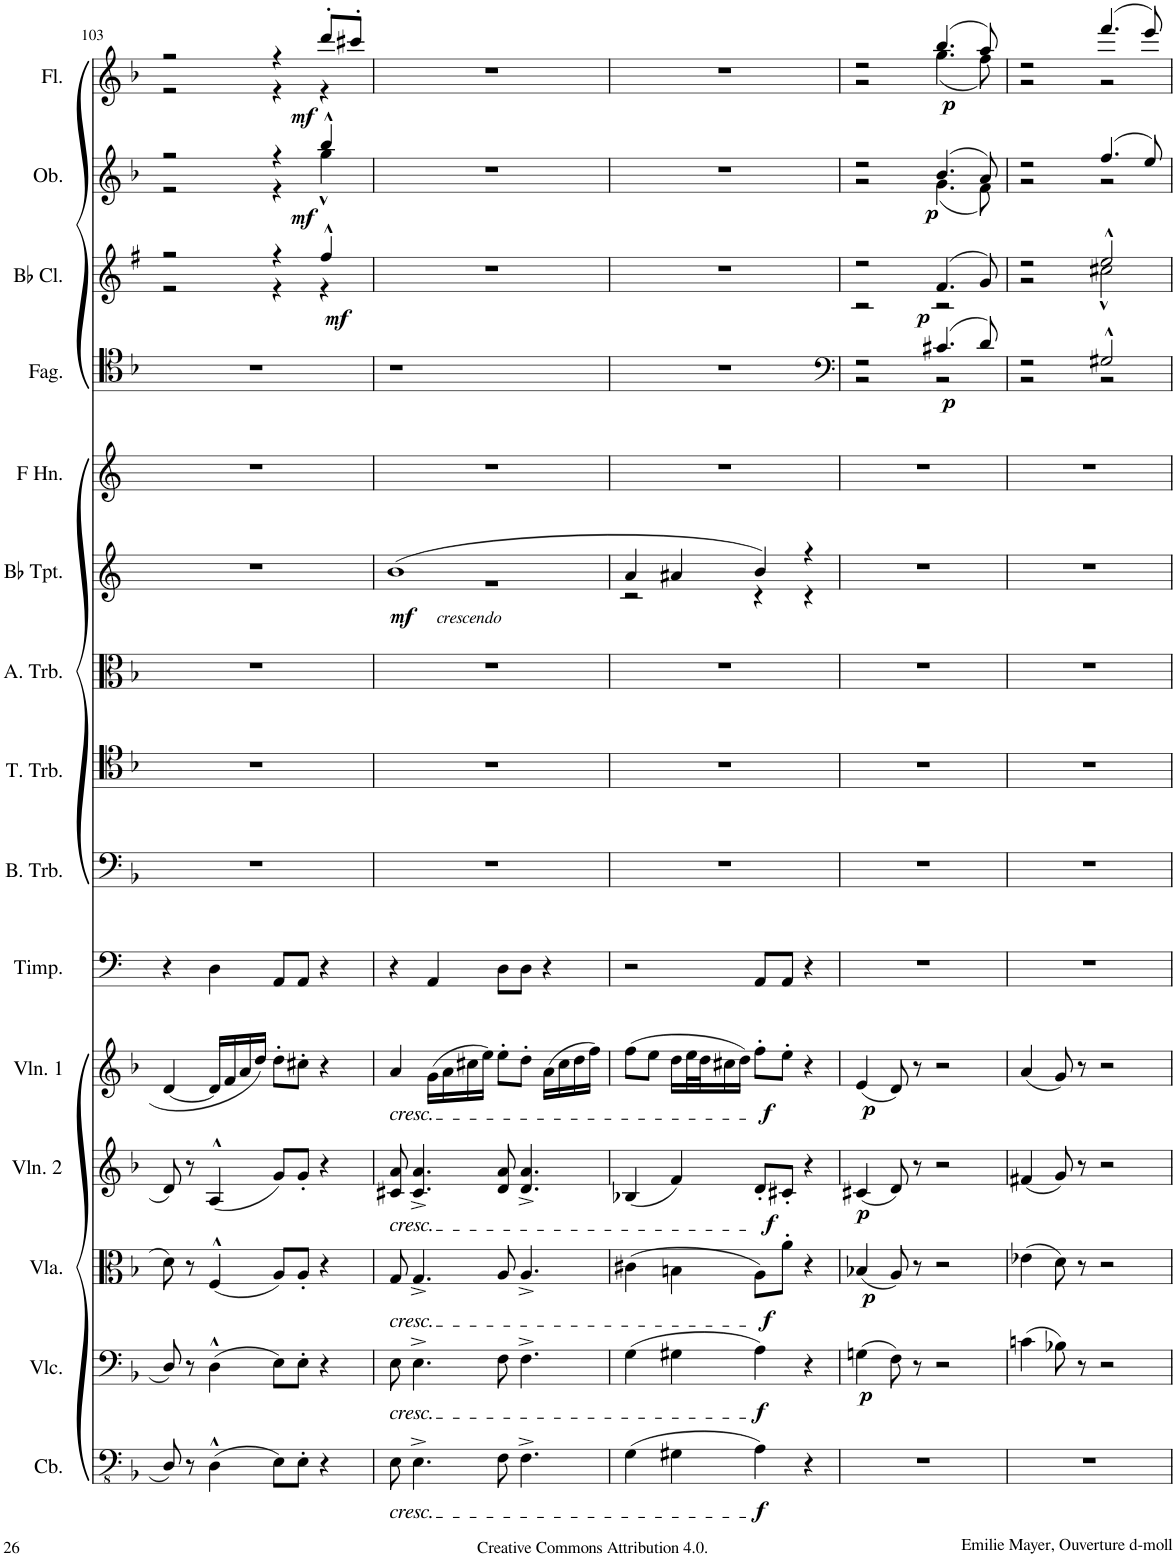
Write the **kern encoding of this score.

**kern	**dynam	**kern	**dynam	**kern	**dynam	**kern	**dynam	**kern	**dynam	**kern	**kern	**kern	**kern	**kern	**dynam	**kern	**kern	**dynam	**kern	**dynam	**kern	**dynam	**kern	**dynam
*part15	*part15	*part14	*part14	*part13	*part13	*part12	*part12	*part11	*part11	*part10	*part9	*part8	*part7	*part6	*part6	*part5	*part4	*part4	*part3	*part3	*part2	*part2	*part1	*part1
*staff15	*staff15	*staff14	*staff14	*staff13	*staff13	*staff12	*staff12	*staff11	*staff11	*staff10	*staff9	*staff8	*staff7	*staff6	*staff6	*staff5	*staff4	*staff4	*staff3	*staff3	*staff2	*staff2	*staff1	*staff1
*I"Contrabass	*	*I"Violoncello	*	*I"Viola	*	*I"Violino 2	*	*I"Violino 1	*	*I"Timpani in D, A	*I"Trombone Basso	*I"Trombone Tenore	*I"Trombone Alto	*I"Trombe in Bb	*	*I"Corni in F	*I"Fagotti	*	*I"Clarinetti in Bb	*	*I"Oboi	*	*I"Flauti	*
*I'Cb.	*	*I'Vlc.	*	*I'Vla.	*	*I'Vln. 2	*	*I'Vln. 1	*	*I'Timp.	*	*	*	*	*	*	*I'Fag.	*	*	*	*I'Ob.	*	*I'Fl.	*
!!LO:PB:g=z
*clefFv4	*	*clefF4	*	*clefC3	*	*clefG2	*	*clefG2	*	*clefF4	*clefF4	*clefC4	*clefC3	*clefG2	*	*clefG2	*clefC4	*	*clefG2	*	*clefG2	*	*clefG2	*
*Trd7c12	*	*	*	*	*	*	*	*	*	*	*	*	*	*Trd1c2	*	*Trd4c7	*	*	*Trd1c2	*	*	*	*	*
*k[b-]	*	*k[b-]	*	*k[b-]	*	*k[b-]	*	*k[b-]	*	*k[b-]	*k[b-]	*k[b-]	*k[b-]	*k[f#]	*	*k[]	*k[b-]	*	*k[f#]	*	*k[b-]	*	*k[b-]	*
*M4/4	*	*M4/4	*	*M4/4	*	*M4/4	*	*M4/4	*	*M4/4	*M4/4	*M4/4	*M4/4	*M4/4	*	*M4/4	*M4/4	*	*M4/4	*	*M4/4	*	*M4/4	*
*met(c)	*	*met(c)	*	*met(c)	*	*met(c)	*	*met(c)	*	*met(c)	*met(c)	*met(c)	*met(c)	*met(c)	*	*met(c)	*met(c)	*	*met(c)	*	*met(c)	*	*met(c)	*
=103	=103	=103	=103	=103	=103	=103	=103	=103	=103	=103	=103	=103	=103	=103	=103	=103	=103	=103	=103	=103	=103	=103	=103	=103
*	*	*	*	*	*	*	*	*	*	*	*	*	*	*	*	*	*	*	*^	*	*^	*	*^	*
8DD/	.	8D/	.	8d\	.	8d/	.	[4d/	.	4r	1r	1r	1r	1r	.	1r	1r	.	2r	2r	.	2r	2r	.	2r	2r	.
8r	.	8r	.	8r	.	8r	.	.	.	.	.	.	.	.	.	.	.	.	.	.	.	.	.	.	.	.	.
(4DD^^\	.	(4D^^\	.	(4F^^/	.	(4A^^/	.	16d/LL]	.	4D\	.	.	.	.	.	.	.	.	.	.	.	.	.	.	.	.	.
.	.	.	.	.	.	.	.	16f/	.	.	.	.	.	.	.	.	.	.	.	.	.	.	.	.	.	.	.
.	.	.	.	.	.	.	.	16a/	.	.	.	.	.	.	.	.	.	.	.	.	.	.	.	.	.	.	.
.	.	.	.	.	.	.	.	16dd/JJ	.	.	.	.	.	.	.	.	.	.	.	.	.	.	.	.	.	.	.
8EE\L)	.	8E\L)	.	8A/L)	.	8g/L)	.	8dd'\L	.	8AA/L	.	.	.	.	.	.	.	.	4r	4r	.	4r	4r	.	4r	4r	.
8EE'\J	.	8E'\J	.	8A'/J	.	8g'/J	.	8cc#X'\J	.	8AA/J	.	.	.	.	.	.	.	.	.	.	.	.	.	.	.	.	.
!	!	!	!	!	!	!	!	!	!	!	!	!	!	!	!	!	!	!	!	!	!LO:DY:b	!	!	!LO:DY:b	!	!	!LO:DY:b
4r	.	4r	.	4r	.	4r	.	4r	.	4r	.	.	.	.	.	.	.	.	4ff#^^/	4r	mf	4bb-^^/	4gg^^\	mf	8ddd'/L	4r	mf
.	.	.	.	.	.	.	.	.	.	.	.	.	.	.	.	.	.	.	.	.	.	.	.	.	8ccc#X'/J	.	.
*	*	*	*	*	*	*	*	*	*	*	*	*	*	*	*	*	*	*	*v	*v	*	*	*	*	*v	*v	*
*	*	*	*	*	*	*	*	*	*	*	*	*	*	*	*	*	*	*	*	*	*v	*v	*	*	*
=104	=104	=104	=104	=104	=104	=104	=104	=104	=104	=104	=104	=104	=104	=104	=104	=104	=104	=104	=104	=104	=104	=104	=104	=104
*	*	*	*	*	*	*	*	*	*	*	*	*	*	*^	*	*	*	*	*	*	*	*	*	*
!	!	!	!	!	!	!	!	!LO:TX:b:i:t=cresc.	!	!	!	!	!	!	!	!	!	!	!	!	!	!	!	!	!
!	!	!	!	!	!	!LO:TX:b:i:t=cresc.	!	!	!	!	!	!	!	!	!	!	!	!	!	!	!	!	!	!	!
!	!	!	!	!LO:TX:b:i:t=cresc.	!	!	!	!	!	!	!	!	!	!	!	!	!	!	!	!	!	!	!	!	!
!	!	!LO:TX:b:i:t=cresc.	!	!	!	!	!	!	!	!	!	!	!	!	!	!	!	!	!	!	!	!	!	!	!
!LO:TX:b:i:t=cresc.	!	!	!	!	!	!	!	!	!	!	!	!	!	!	!	!	!	!	!	!	!	!	!	!	!
!	!	!	!	!	!	!	!	!	!	!	!	!	!	!	!	!LO:DY:b	!	!	!	!	!	!	!	!	!
!	!	!	!	!	!	!	!	!	!	!	!	!	!	!	!	!LO:DY:n=1:b	!	!	!	!	!	!	!	!	!
8EE\	.	8E\	.	8G/	.	8c#X/ 8a/	.	4a/	.	4r	1r	1r	1r	(1b	1r	other-dynamics mf	1r	1r	.	1r	.	1r	.	1r	.
4.EE^\	.	4.E^\	.	4.G^/	.	4.c#/^ 4.a/^	.	.	.	.	.	.	.	.	.	.	.	.	.	.	.	.	.	.	.
.	.	.	.	.	.	.	.	(16g\LL	.	4AA/	.	.	.	.	.	.	.	.	.	.	.	.	.	.	.
.	.	.	.	.	.	.	.	16a\	.	.	.	.	.	.	.	.	.	.	.	.	.	.	.	.	.
.	.	.	.	.	.	.	.	16cc#X\	.	.	.	.	.	.	.	.	.	.	.	.	.	.	.	.	.
.	.	.	.	.	.	.	.	16ee\JJ)	.	.	.	.	.	.	.	.	.	.	.	.	.	.	.	.	.
8FF\	.	8F\	.	8A/	.	8d/ 8a/	.	8ee'\L	.	8D\L	.	.	.	.	.	.	.	.	.	.	.	.	.	.	.
4.FF^\	.	4.F^\	.	4.A^/	.	4.d/^ 4.a/^	.	8dd'\J	.	8D\J	.	.	.	.	.	.	.	.	.	.	.	.	.	.	.
.	.	.	.	.	.	.	.	(16a\LL	.	4r	.	.	.	.	.	.	.	.	.	.	.	.	.	.	.
.	.	.	.	.	.	.	.	16cc#\	.	.	.	.	.	.	.	.	.	.	.	.	.	.	.	.	.
.	.	.	.	.	.	.	.	16dd\	.	.	.	.	.	.	.	.	.	.	.	.	.	.	.	.	.
.	.	.	.	.	.	.	.	16ff\JJ)	.	.	.	.	.	.	.	.	.	.	.	.	.	.	.	.	.
=105	=105	=105	=105	=105	=105	=105	=105	=105	=105	=105	=105	=105	=105	=105	=105	=105	=105	=105	=105	=105	=105	=105	=105	=105	=105
(4GG\	.	(4G\	.	(4c#X\	.	(4B-X/	.	(8ff\L	.	2r	1r	1r	1r	4a/	2r	.	1r	1r	.	1r	.	1r	.	1r	.
.	.	.	.	.	.	.	.	8ee\J	.	.	.	.	.	.	.	.	.	.	.	.	.	.	.	.	.
4GG#X\	.	4G#X\	.	4Bn\	.	4f/)	.	16dd\LL	.	.	.	.	.	4a#X/	.	.	.	.	.	.	.	.	.	.	.
.	.	.	.	.	.	.	.	32ee\L	.	.	.	.	.	.	.	.	.	.	.	.	.	.	.	.	.
.	.	.	.	.	.	.	.	32dd\J	.	.	.	.	.	.	.	.	.	.	.	.	.	.	.	.	.
.	.	.	.	.	.	.	.	16cc#X\	.	.	.	.	.	.	.	.	.	.	.	.	.	.	.	.	.
.	.	.	.	.	.	.	.	16dd\JJ)	.	.	.	.	.	.	.	.	.	.	.	.	.	.	.	.	.
!	!LO:DY:b	!	!LO:DY:b	!	!LO:DY:b	!	!LO:DY:b	!	!LO:DY:b	!	!	!	!	!	!	!	!	!	!	!	!	!	!	!	!
4AA\)	f	4A\)	f	8A\L)	f	8d'/L	f	8ff'\L	f	8AA/L	.	.	.	4b/)	4r	.	.	.	.	.	.	.	.	.	.
.	.	.	.	8a'\J	.	8c#X'/J	.	8ee'\J	.	8AA/J	.	.	.	.	.	.	.	.	.	.	.	.	.	.	.
4r	.	4r	.	4r	.	4r	.	4r	.	4r	.	.	.	4r	4r	.	.	.	.	.	.	.	.	.	.
*	*	*	*	*	*	*	*	*	*	*	*	*	*	*v	*v	*	*	*	*	*	*	*	*	*	*
=106	=106	=106	=106	=106	=106	=106	=106	=106	=106	=106	=106	=106	=106	=106	=106	=106	=106	=106	=106	=106	=106	=106	=106	=106
*	*	*	*	*	*	*	*	*	*	*	*	*	*	*	*	*	*clefF4	*	*	*	*	*	*	*
*	*	*	*	*	*	*	*	*	*	*	*	*	*	*^	*	*	*^	*	*^	*	*^	*	*^	*
!	!	!	!LO:DY:b	!	!LO:DY:b	!	!LO:DY:b	!	!LO:DY:b	!	!	!	!	!	!	!	!	!	!	!	!	!	!	!	!	!	!	!	!
*	*	*	*	*	*	*	*	*	*	*	*	*	*	*v	*v	*	*	*	*	*	*	*	*	*	*	*	*	*	*
1r	.	(4Gn\	p	(4B-X/	p	(4c#X/	p	(4e/	p	1r	1r	1r	1r	1r	.	1r	2r	2r	.	2r	2r	.	2r	2r	.	2r	2r	.
.	.	8F\)	.	8A/)	.	8d/)	.	8d/)	.	.	.	.	.	.	.	.	.	.	.	.	.	.	.	.	.	.	.	.
.	.	8r	.	8r	.	8r	.	8r	.	.	.	.	.	.	.	.	.	.	.	.	.	.	.	.	.	.	.	.
!	!	!	!	!	!	!	!	!	!	!	!	!	!	!	!	!	!	!	!LO:DY:b	!	!	!LO:DY:b	!	!	!LO:DY:b	!	!	!LO:DY:b
.	.	2r	.	2r	.	2r	.	2r	.	.	.	.	.	.	.	.	(4.c#X/	2r	p	(4.f#/	2r	p	(4.b-/	(4.g\	p	(4.bb-/	(4.gg\	p
.	.	.	.	.	.	.	.	.	.	.	.	.	.	.	.	.	8d/)	.	.	8g/)	.	.	8a/)	8f\)	.	8aa/)	8ff\)	.
=107	=107	=107	=107	=107	=107	=107	=107	=107	=107	=107	=107	=107	=107	=107	=107	=107	=107	=107	=107	=107	=107	=107	=107	=107	=107	=107	=107	=107
1r	.	(4cn\	.	(4e-X\	.	(4f#X/	.	(4a/	.	1r	1r	1r	1r	1r	.	1r	2r	2r	.	2r	2r	.	2r	2r	.	2r	2r	.
.	.	8B-X\)	.	8d\)	.	8g/)	.	8g/)	.	.	.	.	.	.	.	.	.	.	.	.	.	.	.	.	.	.	.	.
.	.	8r	.	8r	.	8r	.	8r	.	.	.	.	.	.	.	.	.	.	.	.	.	.	.	.	.	.	.	.
.	.	2r	.	2r	.	2r	.	2r	.	.	.	.	.	.	.	.	2G#X^^/	2r	.	2ee^^/	2cc#X^^\	.	(4.ff/	2r	.	(4.fff/	2r	.
.	.	.	.	.	.	.	.	.	.	.	.	.	.	.	.	.	.	.	.	.	.	.	8ee/)	.	.	8eee/)	.	.
*	*	*	*	*	*	*	*	*	*	*	*	*	*	*	*	*	*v	*v	*	*	*	*	*v	*v	*	*v	*v	*
*	*	*	*	*	*	*	*	*	*	*	*	*	*	*	*	*	*	*	*v	*v	*	*	*	*	*
=	=	=	=	=	=	=	=	=	=	=	=	=	=	=	=	=	=	=	=	=	=	=	=	=
*-	*-	*-	*-	*-	*-	*-	*-	*-	*-	*-	*-	*-	*-	*-	*-	*-	*-	*-	*-	*-	*-	*-	*-	*-
